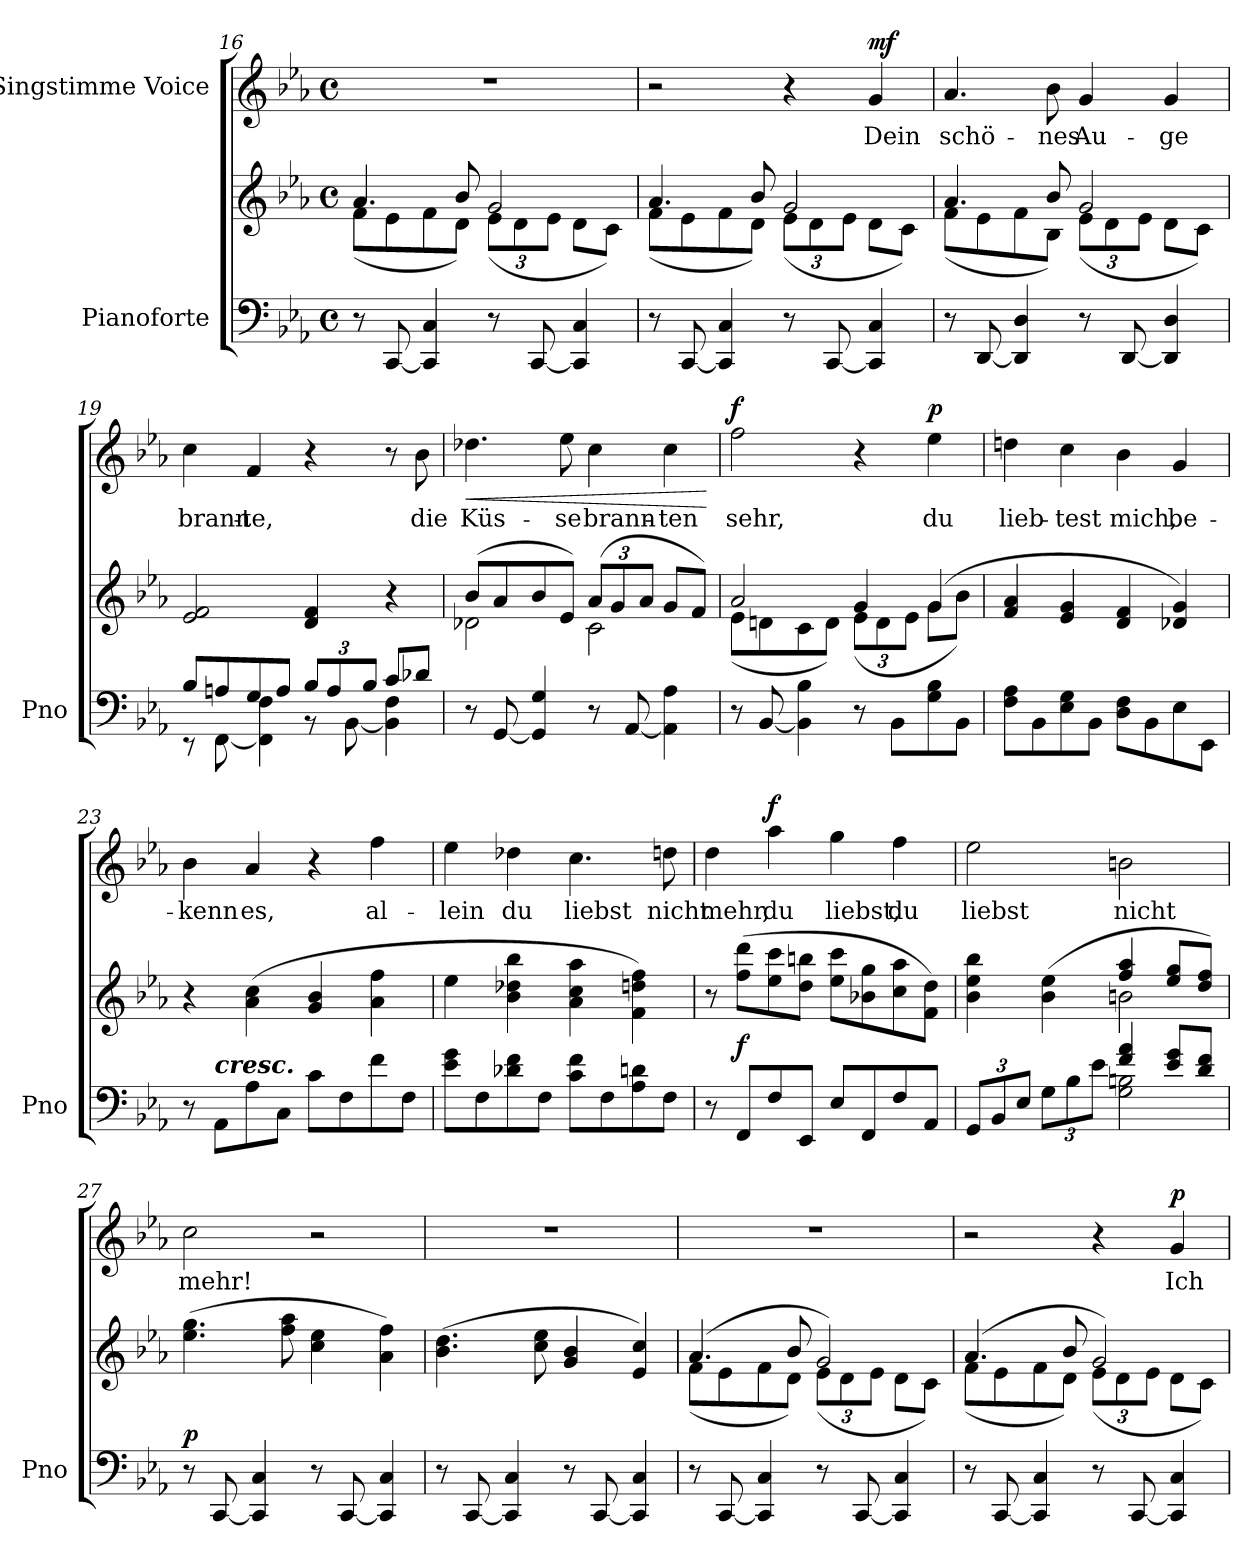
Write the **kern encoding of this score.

**kern	**kern	**dynam	**kern	**text	**dynam
*part2	*part2	*part2	*part1	*part1	*part1
*staff3	*staff2	*staff2/3	*staff1	*staff1	*staff1
*I"Pianoforte	*	*	*I"Singstimme Voice	*	*
*I'Pno	*	*	*	*	*
!!LO:PB:g=z
*clefF4	*clefG2	*	*clefG2	*	*
*k[b-e-a-]	*k[b-e-a-]	*	*k[b-e-a-]	*	*
*M4/4	*M4/4	*	*M4/4	*	*
*met(c)	*met(c)	*	*met(c)	*	*
=16	=16	=16	=16	=16	=16
*	*^	*	*	*	*
8r	4.a-/	(<8f\L	.	1r	.	.
[8CC/	.	8e-\	.	.	.	.
4CC/] 4C/	.	8f\	.	.	.	.
.	8b-/	8d\J)	.	.	.	.
*	*	*Xbrackettup	*	*	*	*
8r	2g/	(<12e-\L	.	.	.	.
.	.	12d\	.	.	.	.
[8CC/	.	.	.	.	.	.
.	.	12e-\J	.	.	.	.
4CC/] 4C/	.	8d\L	.	.	.	.
.	.	8c\J)	.	.	.	.
=17	=17	=17	=17	=17	=17	=17
8r	4.a-/	(<8f\L	.	2r	.	.
[8CC/	.	8e-\	.	.	.	.
4CC/] 4C/	.	8f\	.	.	.	.
.	8b-/	8d\J)	.	.	.	.
8r	2g/	(<12e-\L	.	4r	.	.
.	.	12d\	.	.	.	.
[8CC/	.	.	.	.	.	.
.	.	12e-\J	.	.	.	.
!	!	!	!	!	!LO:LY:b	!LO:DY:a
4CC/] 4C/	.	8d\L	.	4g/	Dein	mf
.	.	8c\J)	.	.	.	.
=18	=18	=18	=18	=18	=18	=18
!	!	!	!	!	!LO:LY:b	!
8r	4.a-/	(<8f\L	.	4.a-/	schö-	.
[8DD/	.	8e-\	.	.	.	.
4DD/] 4D/	.	8f\	.	.	.	.
!	!	!	!	!	!LO:LY:b	!
.	8b-/	8B-\J)	.	8b-\	-nes	.
!	!	!	!	!	!LO:LY:b	!
8r	2g/	(<12e-\L	.	4g/	Au-	.
.	.	12d\	.	.	.	.
[8DD/	.	.	.	.	.	.
.	.	12e-\J	.	.	.	.
!	!	!	!	!	!LO:LY:b	!
4DD/] 4D/	.	8d\L	.	4g/	-ge	.
.	.	8c\J)	.	.	.	.
=19	=19	=19	=19	=19	=19	=19
*^	*	*	*	*	*	*
!	!	!	!	!	!	!LO:LY:b	!
*	*	*v	*v	*	*	*	*
8B-/L	8r	2e-/ 2f/	.	4cc\	brann-	.
8An/	[8FF\	.	.	.	.	.
!	!	!	!	!	!LO:LY:b	!
8G/	4FF\] 4F\	.	.	4f/	-te,	.
8A/J	.	.	.	.	.	.
*Xbrackettup	*	*	*	*	*	*
12B-/L	8r	4d/ 4f/	.	4r	.	.
12A/	.	.	.	.	.	.
.	[8BB-\	.	.	.	.	.
12B-/J	.	.	.	.	.	.
8c/L	4BB-\] 4F\	4r	.	8r	.	.
!	!	!	!	!	!LO:LY:b	!
8d-X/J	.	.	.	8b-\	die	.
*v	*v	*	*	*	*	*
!!LO:LB:g=z
=20	=20	=20	=20	=20	=20
*	*^	*	*	*	*
!	!	!	!	!	!LO:LY:b	!LO:HP:b
8r	(>8b-/L	2d-X\	.	4.dd-X\	Küs-	<
[8GG/	8a-/	.	.	.	.	.
4GG/] 4G/	8b-/	.	.	.	.	.
!	!	!	!	!	!LO:LY:b	!
.	8e-/J)	.	.	8ee-\	-se	.
!	!	!	!	!	!LO:LY:b	!
8r	(>12a-/L	2c\	.	4cc\	brann-	.
.	12g/	.	.	.	.	.
[8AA-/	.	.	.	.	.	.
.	12a-/J	.	.	.	.	.
!	!	!	!	!	!LO:LY:b	!
4AA-\] 4A-\	8g/L	.	.	4cc\	-ten	.
.	8f/J)	.	.	.	.	.
*	*v	*v	*	*	*	*
.	.	.	.	.	[
=21	=21	=21	=21	=21	=21
*	*^	*	*	*	*
!	!	!	!	!	!LO:LY:b	!LO:DY:a
8r	2a-/	(<8e-\L	.	2ff\	sehr,	f
[8BB-/	.	8dn\	.	.	.	.
4BB-\] 4B-\	.	8c\	.	.	.	.
.	.	8d\J)	.	.	.	.
8r	4g/	(<12e-\L	.	4r	.	.
.	.	12d\	.	.	.	.
8BB-\L	.	.	.	.	.	.
.	.	12e-\J	.	.	.	.
!	!	!	!LO:DY:a=2	!	!LO:LY:b	!LO:DY:a
8G\ 8B-\	(>4g/	8g\L	other-dynamics	4ee-\	du	p
8BB-\J	.	8b-\J)	.	.	.	.
=22	=22	=22	=22	=22	=22	=22
!	!	!	!	!	!LO:LY:b	!
*	*v	*v	*	*	*	*
8F\ 8A-\L	4f/ 4a-/	.	4ddn\	lieb-	.
8BB-\	.	.	.	.	.
!	!	!	!	!LO:LY:b	!
8E-\ 8G\	4e-/ 4g/	.	4cc\	-test	.
8BB-\J	.	.	.	.	.
!	!	!	!	!LO:LY:b	!
8D\ 8F\L	4d/ 4f/	.	4b-\	mich,	.
8BB-\	.	.	.	.	.
!	!	!	!	!LO:LY:b	!
8E-\	4d-X/ 4g/)	.	4g/	be-	.
8EE-\J	.	.	.	.	.
!!LO:LB:g=z
=23	=23	=23	=23	=23	=23
!	!	!	!	!LO:LY:b	!
8r	4r	.	4b-\	-kenn	.
!LO:TX:a:Bi:t=cresc.	!	!	!	!	!
8AA-\L	.	.	.	.	.
!	!	!	!	!LO:LY:b	!
8A-\	(>4a-\ 4cc\	.	4a-/	es,	.
8C\J	.	.	.	.	.
8c\L	4g/ 4b-/	.	4r	.	.
8F\	.	.	.	.	.
!	!	!	!	!LO:LY:b	!
8f\	4a-\ 4ff\	.	4ff\	al-	.
8F\J	.	.	.	.	.
=24	=24	=24	=24	=24	=24
!	!	!	!	!LO:LY:b	!
8e-\ 8g\L	4ee-\	.	4ee-\	-lein	.
8F\	.	.	.	.	.
!	!	!	!	!LO:LY:b	!
8d-X\ 8f\	4b-\ 4dd-X\ 4bb-\	.	4dd-X\	du	.
8F\J	.	.	.	.	.
!	!	!	!	!LO:LY:b	!
8c\ 8f\L	4a-\ 4cc\ 4aa-\	.	4.cc\	liebst	.
8F\	.	.	.	.	.
8A-\ 8dn\	4f\ 4ddn\ 4ff\)	.	.	.	.
!	!	!	!	!LO:LY:b	!
8F\J	.	.	8ddn\	nicht	.
=25	=25	=25	=25	=25	=25
!	!	!	!	!LO:LY:b	!
8r	8r	.	4dd\	mehr,	.
!	!	!LO:DY:a=2	!	!	!
8FF/L	(>8ff\ 8ddd\L	f	.	.	.
!	!	!	!	!LO:LY:b	!LO:DY:a
8F/	8ee-\ 8ccc\	.	4aa-\	du	f
8EE-/J	8dd\ 8bbn\J	.	.	.	.
!	!	!	!	!LO:LY:b	!
8E-/L	8ee-\ 8ccc\L	.	4gg\	liebst,	.
8FF/	8b-X\ 8gg\	.	.	.	.
!	!	!	!	!LO:LY:b	!
8F/	8cc\ 8aa-\	.	4ff\	du	.
8AA-/J	8f\ 8dd\J)	.	.	.	.
=26	=26	=26	=26	=26	=26
*^	*^	*	*	*	*
!	!	!	!	!	!	!LO:LY:b	!
12GG/L	2ryy	4b-\ 4ee-\ 4bb-\	2ryy	.	2ee-\	liebst	.
12BB-/	.	.	.	.	.	.	.
12E-/J	.	.	.	.	.	.	.
12G\L	.	(>4b-\ 4ee-\	.	.	.	.	.
12B-\	.	.	.	.	.	.	.
12e-\J	.	.	.	.	.	.	.
!	!	!	!	!	!	!LO:LY:b	!
4f/ 4a-/	2G\ 2Bn\	4ff/ 4aa-/	2bn\	.	2bn\	nicht	.
8e-/ 8g/L	.	8ee-/ 8gg/L	.	.	.	.	.
8d/ 8f/J	.	8dd/ 8ff/J)	.	.	.	.	.
*v	*v	*	*	*	*	*	*
*	*v	*v	*	*	*	*
!!LO:LB:g=z
=27	=27	=27	=27	=27	=27
!	!	!LO:DY:a=2	!	!LO:LY:b	!
8r	(>4.ee-\ 4.gg\	p	2cc\	mehr!	.
[8CC/	.	.	.	.	.
4CC/] 4C/	.	.	.	.	.
.	8ff\ 8aa-\	.	.	.	.
8r	4cc\ 4ee-\	.	2r	.	.
[8CC/	.	.	.	.	.
4CC/] 4C/	4a-\ 4ff\)	.	.	.	.
=28	=28	=28	=28	=28	=28
8r	(>4.b-\ 4.dd\	.	1r	.	.
[8CC/	.	.	.	.	.
4CC/] 4C/	.	.	.	.	.
.	8cc\ 8ee-\	.	.	.	.
8r	4g/ 4b-/	.	.	.	.
[8CC/	.	.	.	.	.
4CC/] 4C/	4e-/ 4cc/)	.	.	.	.
=29	=29	=29	=29	=29	=29
*	*^	*	*	*	*
8r	(>4.a-/	(<8f\L	.	1r	.	.
[8CC/	.	8e-\	.	.	.	.
4CC/] 4C/	.	8f\	.	.	.	.
.	8b-/	8d\J)	.	.	.	.
8r	2g/)	(<12e-\L	.	.	.	.
.	.	12d\	.	.	.	.
[8CC/	.	.	.	.	.	.
.	.	12e-\J	.	.	.	.
4CC/] 4C/	.	8d\L	.	.	.	.
.	.	8c\J)	.	.	.	.
=30	=30	=30	=30	=30	=30	=30
8r	(>4.a-/	(<8f\L	.	2r	.	.
[8CC/	.	8e-\	.	.	.	.
4CC/] 4C/	.	8f\	.	.	.	.
.	8b-/	8d\J)	.	.	.	.
8r	2g/)	(<12e-\L	.	4r	.	.
.	.	12d\	.	.	.	.
[8CC/	.	.	.	.	.	.
.	.	12e-\J	.	.	.	.
!	!	!	!	!	!LO:LY:b	!LO:DY:a
4CC/] 4C/	.	8d\L	.	4g/	Ich	p
.	.	8c\J)	.	.	.	.
*	*v	*v	*	*	*	*
=	=	=	=	=	=
*-	*-	*-	*-	*-	*-
